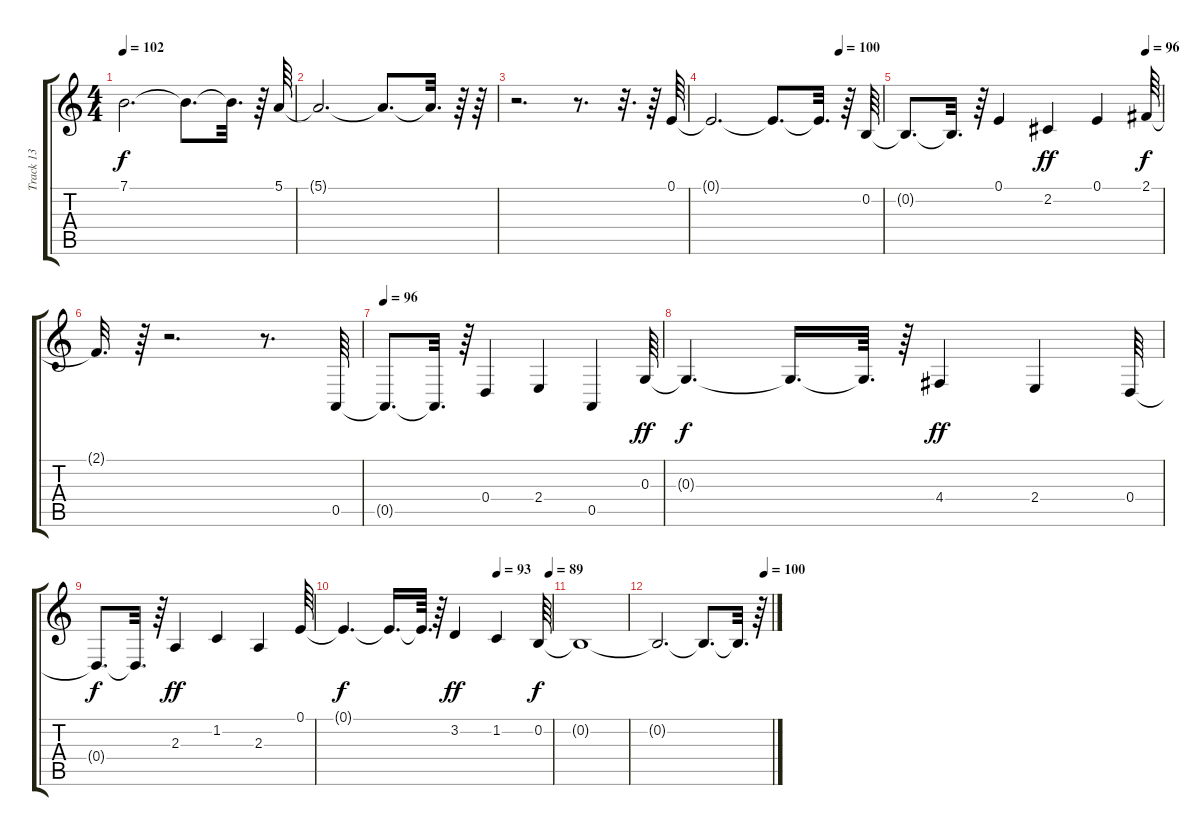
\track ("Track 13" "Track 13") {instrument rockorgan}
\staff {score tabs}
\tuning (E4 B3 G3 D3 A2 E2) {hide}
\ts (4 4)
\tempo 102
\clef g2
\ks c
7.1{t}.2{d dy f} 7.1{t}.8{d} 7.1{t}.32{d} r.64 5.1.64 |
5.1{t}.2{d} 5.1{t}.8{d} 5.1{t}.32{d} r.64 r.64 |
r.2{d} r.8{d} r.32{d} r.64 0.1.64{instrument brasssection} |
\tempo (100 0.75)
0.1{t}.2{d} 0.1{t}.8{d} 0.1{t}.32{d} r.64 0.2.64 |
\tempo (96 0.9375)
0.2{t}.8{d} 0.2{t}.32{d} r.64 0.1.4 2.2.4{dy ff} 0.1.4 2.1.64{dy f} |
2.1{t}.32{d} r.64 r.2{d} r.8{d} 0.5.64 |
\tempo 96
0.5{t}.8{d} 0.5{t}.32{d} r.64 0.4.4 2.4.4 0.5.4 0.3.64{dy ff} |
0.3{t}.4{d dy f} 0.3{t}.16{d} 0.3{t}.64{d} r.64 4.4.4{dy ff} 2.4.4 0.4.64 |
0.4{t}.8{d dy f} 0.4{t}.32{d} r.64 2.3.4{dy ff} 1.2.4 2.3.4 0.1.64 |
\tempo (93 0.7395833333333334)
\tempo (89 0.9895833333333334)
0.1{t}.4{d dy f} 0.1{t}.16{d} 0.1{t}.64{d} r.64 3.2.4{dy ff} 1.2.4 0.2.64{dy f} |
0.2{t}.1 |
\tempo (100 0.9375)
0.2{t}.2{d} 0.2{t}.8{d} 0.2{t}.32{d} r.64
